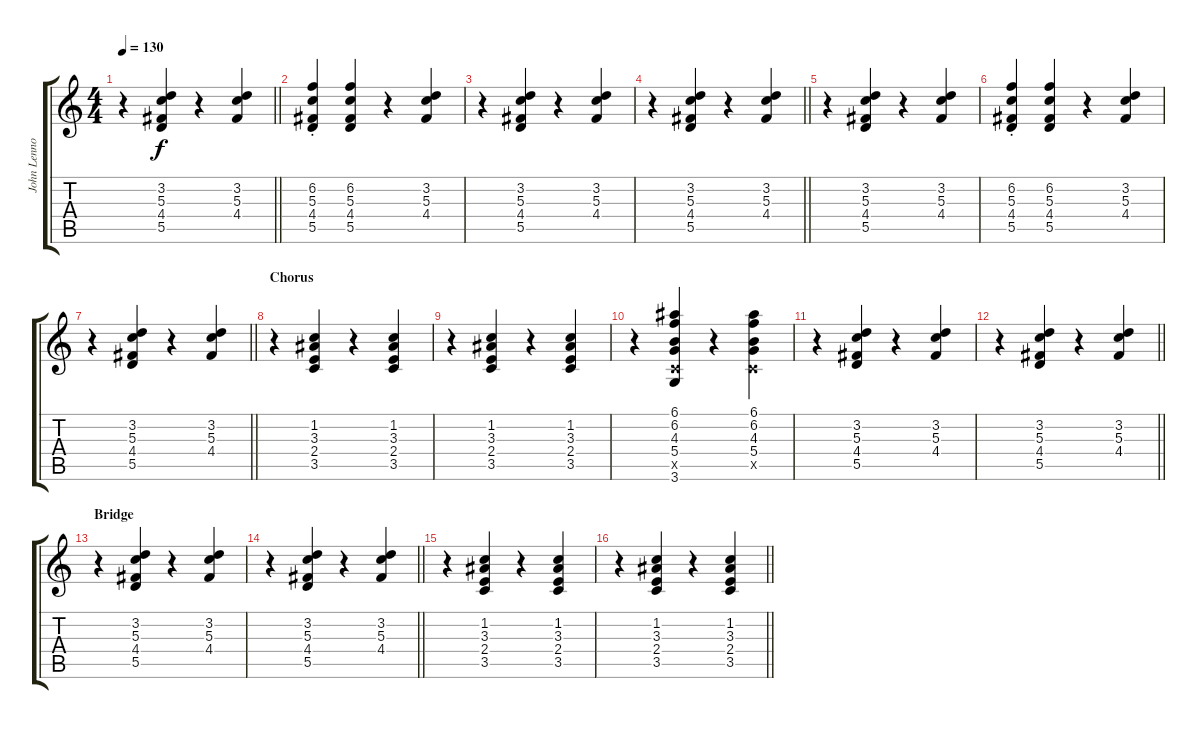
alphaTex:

\track ("John Lennon" "John Lenno") {instrument electricguitarclean}
\staff {score tabs}
\tuning (E4 B3 G3 D3 A2 E2) {hide}
\ts (4 4)
\tempo 130
\clef g2
\barLineRight lightlight
\ks c
r.4{dy f} (3.2 5.3 4.4 5.5).4 r.4 (3.2 5.3 4.4).4 |
(6.2{st} 5.3{st} 4.4{st} 5.5{st}).4 (6.2 5.3 4.4 5.5).4 r.4 (3.2 5.3 4.4).4 |
r.4 (3.2 5.3 4.4 5.5).4 r.4 (3.2 5.3 4.4).4 |
\barLineRight lightlight
r.4 (3.2 5.3 4.4 5.5).4 r.4 (3.2 5.3 4.4).4 |
r.4 (3.2 5.3 4.4 5.5).4 r.4 (3.2 5.3 4.4).4 |
(6.2{st} 5.3{st} 4.4{st} 5.5{st}).4 (6.2 5.3 4.4 5.5).4 r.4 (3.2 5.3 4.4).4 |
\barLineRight lightlight
r.4 (3.2 5.3 4.4 5.5).4 r.4 (3.2 5.3 4.4).4 |
\section ("" "Chorus")
r.4 (1.2 3.3 2.4 3.5).4 r.4 (1.2 3.3 2.4 3.5).4 |
r.4 (1.2 3.3 2.4 3.5).4 r.4 (1.2 3.3 2.4 3.5).4 |
r.4 (6.1 6.2 4.3 5.4 3.5{x} 3.6).4 r.4 (6.1 6.2 4.3 5.4 3.5{x}).4 |
r.4 (3.2 5.3 4.4 5.5).4 r.4 (3.2 5.3 4.4).4 |
\barLineRight lightlight
r.4 (3.2 5.3 4.4 5.5).4 r.4 (3.2 5.3 4.4).4 |
\section ("" "Bridge")
r.4 (3.2 5.3 4.4 5.5).4 r.4 (3.2 5.3 4.4).4 |
\barLineRight lightlight
r.4 (3.2 5.3 4.4 5.5).4 r.4 (3.2 5.3 4.4).4 |
r.4 (1.2 3.3 2.4 3.5).4 r.4 (1.2 3.3 2.4 3.5).4 |
\barLineRight lightlight
r.4 (1.2 3.3 2.4 3.5).4 r.4 (1.2 3.3 2.4 3.5).4
